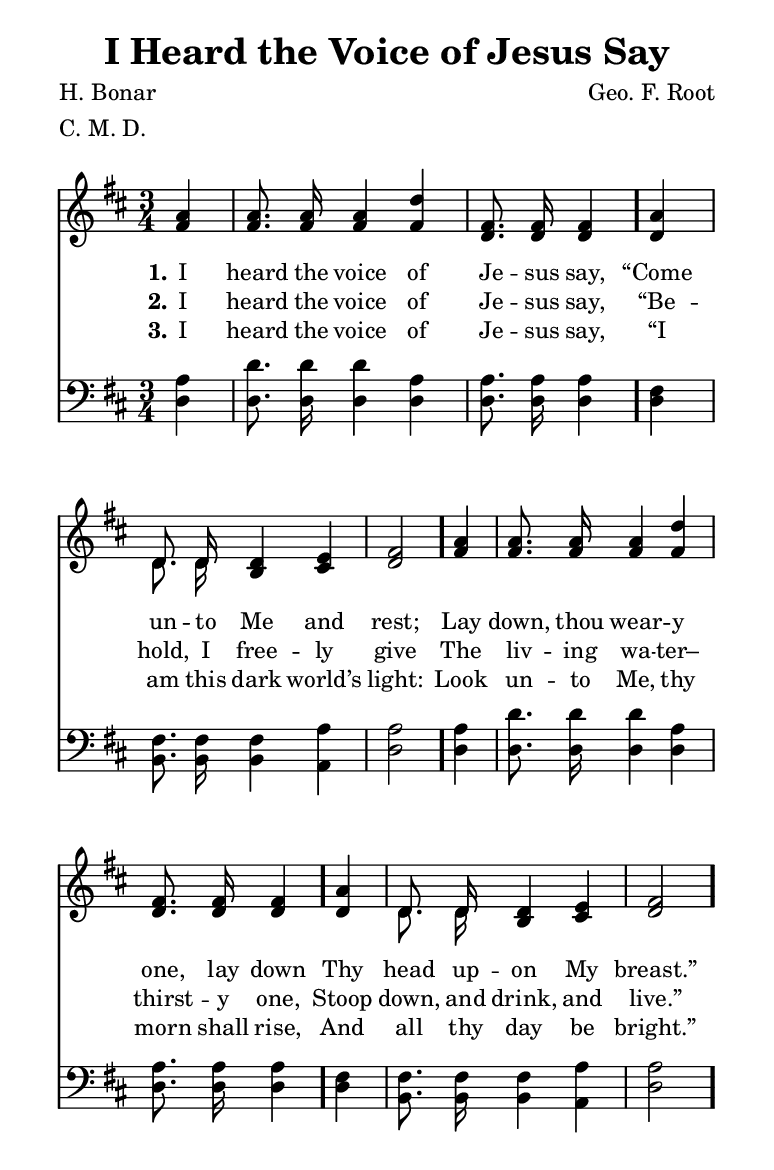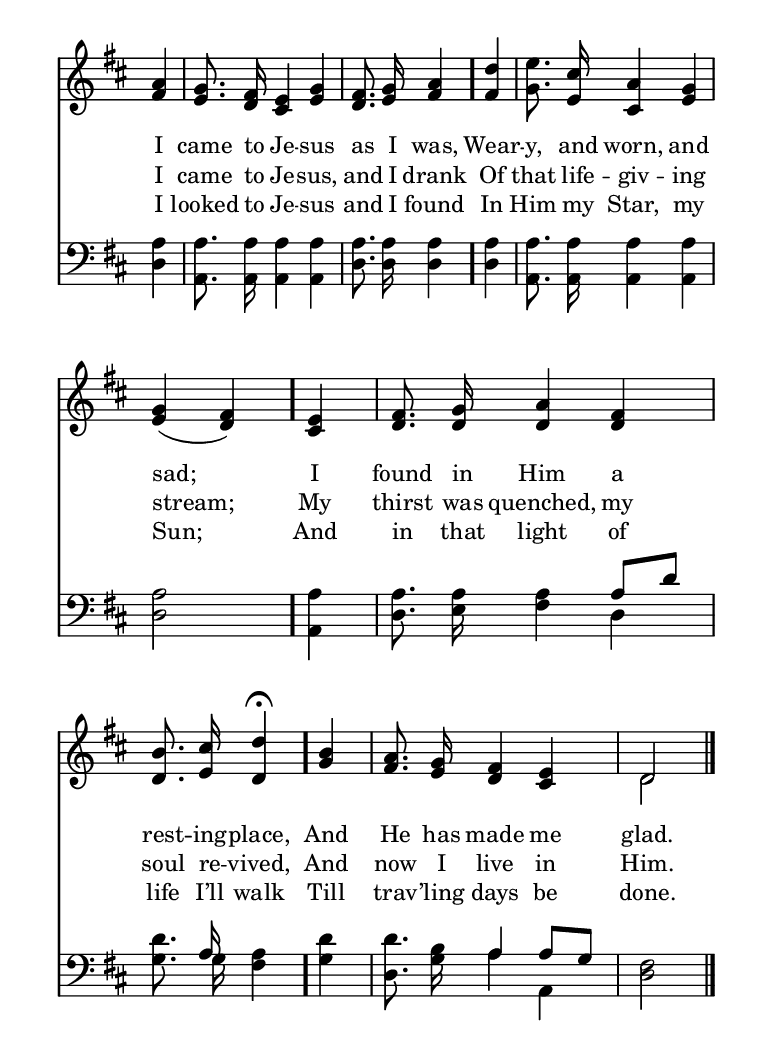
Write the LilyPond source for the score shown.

\include "common/global.ily"
\paper {
  \include "common/paper.ily"
}

\header{
  %gospel
  hymnnumber = "222"
  title = "I Heard the Voice of Jesus Say"
  tunename = "Varina"
  meter = "C. M. D."
  poet = "H. Bonar"
  composer = "Geo. F. Root"
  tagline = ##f
}

ta = { \tempo 4=80 }
tb = { \tempo 4=40 }

global = {
  \include "common/overrides.ily"
  \override Staff.TimeSignature.style = #'numbered
  \time 3/4
  \override Score.MetronomeMark.transparent = ##t % hide all fermata changes too
  \ta
  \key d \major
  \partial 4
  \autoBeamOff
}

patternA = { \ta c4 | c8. c16 c4 c | c8. c16 c4 }
patternD = { \ta c4 | c8. c16 c4 c | c8. c16 \tb c4\fermata }
patternB = { \ta c4 | c8. c16 c4 c | c2 }
patternC = { \ta c4 | c8. c16 c4 c | c4( c) }

notesSoprano = {
\global
\relative c'' {

  a4 | a8. a16 a4 d | fis,8. fis16 fis4
  a4 | d,8. d16 d4 e | fis2 \eogbreak
  a4 | a8. a16 a4 d | fis,8. fis16 fis4
  a4 | d,8. d16 d4 e | fis2 \eogbreak

  \changePitch \patternA { a | g fis e g | fis g a }
  \changePitch \patternC { d | e cis a g | g fis } \eogbreak
  \changePitch \patternD { e | fis g a fis | b cis d }
  \changePitch \patternB { b | a g fis e | d }

  \bar "|."

}
}

notesAlto = {
\global
\relative e' {

  \changePitch \patternA { fis | fis fis fis fis | d d d }
  \changePitch \patternB { d | d d b cis | d }
  \changePitch \patternA { fis | fis fis fis fis | d d d }
  \changePitch \patternB { d | d d b cis | d }

  \changePitch \patternA { fis | e d cis e | d e fis }
  \changePitch \patternC { fis | g e cis e | e d }
  \changePitch \patternA { cis | d d d d | d e d }
  \changePitch \patternB { g | fis e d cis | d }

}
}

notesTenor = {
\global
\relative a {

  \changePitch \patternA { a | d d d a | a a a }
  \changePitch \patternB { fis | fis fis fis a | a }
  \changePitch \patternA { a | d d d a | a a a }
  \changePitch \patternB { fis | fis fis fis a | a }

  \changePitch \patternA { a | a a a a | a a a }
  \changePitch \patternB { a | a a a a | a }
  a4 | a8. a16 a4 a8[ d] | d8. a16 a4
  d4 | d8. b16 a4 a8[ g] | fis2

}
}

notesBass = {
\global
\relative f {

  \changePitch \patternA { d | d d d d | d d d }
  \changePitch \patternB { d | b b b a | d }
  \changePitch \patternA { d | d d d d | d d d }
  \changePitch \patternB { d | b b b a | d }

  \changePitch \patternA { d | a a a a | d d d }
  \changePitch \patternB { d | a a a a | d }
  \changePitch \patternA { a | d e fis d | g g fis }
  \changePitch \patternB { g | d g a a, | d }

}
}

wordsA = \lyricmode {
\set stanza = "1."

I heard the voice of Je -- sus say, \bar "."
“Come un -- to Me and rest; \bar "."
Lay down, thou wear -- y one, lay down \bar "."
Thy head up -- on My breast.” \bar "."
I came to Je -- sus as I was, \bar "."
Wear -- y, and worn, and sad; \bar "."
I found in Him a rest -- ing -- place, \bar "."
And He has made me glad. \bar "."

}

wordsB = \lyricmode {
\set stanza = "2."

I heard the voice of Je -- sus say,
“Be -- hold, I free -- ly give
The liv -- ing wa -- ter– thirst -- y one,
Stoop down, and drink, and live.”
I came to Je -- sus, and I drank
Of that life -- giv -- ing stream;
My thirst was quenched, my soul re -- vived,
And now I live in Him.

}

wordsC = \lyricmode {
\set stanza = "3."

I heard the voice of Je -- sus say,
“I am this dark world’s light:
Look un -- to Me, thy morn shall rise,
And all thy day be bright.”
I looked to Je -- sus and I found
In Him my Star, my Sun;
And in that light of life I’ll walk
Till trav -- ’ling days be done.

}

\score {
  \context ChoirStaff <<
    \context Staff = upper <<
      \set Staff.autoBeaming = ##f
      \set ChoirStaff.systemStartDelimiter = #'SystemStartBar
      \set ChoirStaff.printPartCombineTexts = ##f
      \partcombine #'(2 . 9) \notesSoprano \notesAlto
      \context NullVoice = sopranos { \voiceOne << \notesSoprano >> }
      \context NullVoice = altos { \voiceTwo << \notesAlto >> }
      \context Lyrics = one   \lyricsto sopranos \wordsA
      \context Lyrics = two   \lyricsto sopranos \wordsB
      \context Lyrics = three \lyricsto sopranos \wordsC
    >>
    \context Staff = men <<
      \set Staff.autoBeaming = ##f
      \clef bass
      \set ChoirStaff.printPartCombineTexts = ##f
      \partcombine #'(2 . 9) \notesTenor \notesBass
      \context NullVoice = tenors { \voiceOne << \notesTenor >> }
      \context NullVoice = basses { \voiceTwo << \notesBass >> }
    >>
  >>
  \layout {
    \include "common/layout.ily"
  }
  \midi{
    \include "common/midi.ily"
  }
}

\version "2.19.49"  % necessary for upgrading to future LilyPond versions.

% vi:set et ts=2 sw=2 ai nocindent syntax=lilypond:
